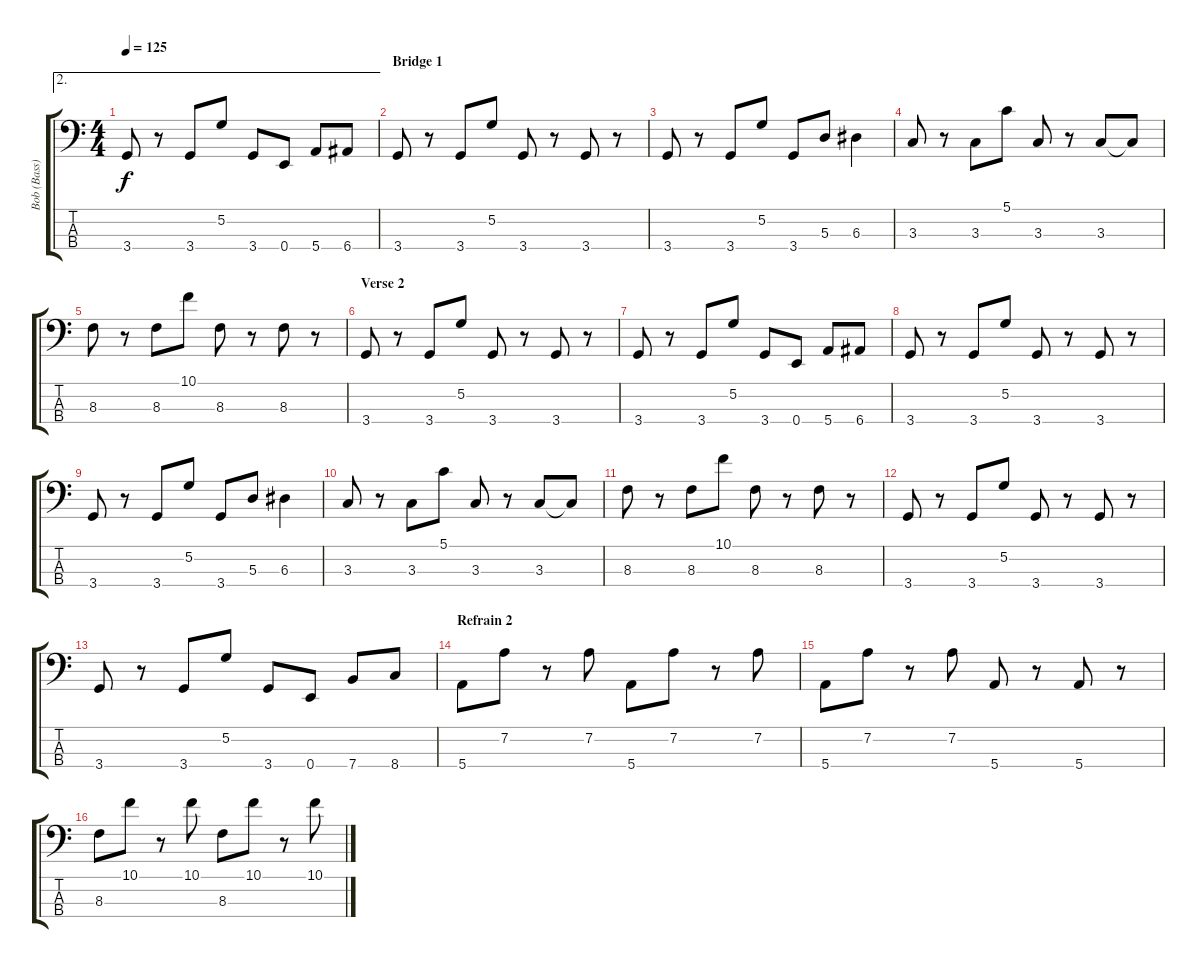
\track ("Bob (Bass)" "Bob (Bass)") {instrument electricbasspick}
\staff {score tabs}
\tuning (G2 D2 A1 E1) {hide}
\ae 2
\ts (4 4)
\tempo 125
\clef f4
\ks c
3.4.8{dy f} r.8 3.4.8 5.2.8 3.4.8 0.4.8 5.4.8 6.4.8 |
\section ("" "Bridge 1")
3.4.8 r.8 3.4.8 5.2.8 3.4.8 r.8 3.4.8 r.8 |
3.4.8 r.8 3.4.8 5.2.8 3.4.8 5.3.8 6.3.4 |
3.3.8 r.8 3.3.8 5.1.8 3.3.8 r.8 3.3.8 3.3{t}.8 |
8.3.8 r.8 8.3.8 10.1.8 8.3.8 r.8 8.3.8 r.8 |
\section ("" "Verse 2")
3.4.8 r.8 3.4.8 5.2.8 3.4.8 r.8 3.4.8 r.8 |
3.4.8 r.8 3.4.8 5.2.8 3.4.8 0.4.8 5.4.8 6.4.8 |
3.4.8 r.8 3.4.8 5.2.8 3.4.8 r.8 3.4.8 r.8 |
3.4.8 r.8 3.4.8 5.2.8 3.4.8 5.3.8 6.3.4 |
3.3.8 r.8 3.3.8 5.1.8 3.3.8 r.8 3.3.8 3.3{t}.8 |
8.3.8 r.8 8.3.8 10.1.8 8.3.8 r.8 8.3.8 r.8 |
3.4.8 r.8 3.4.8 5.2.8 3.4.8 r.8 3.4.8 r.8 |
3.4.8 r.8 3.4.8 5.2.8 3.4.8 0.4.8 7.4.8 8.4.8 |
\section ("" "Refrain 2")
5.4.8 7.2.8 r.8 7.2.8 5.4.8 7.2.8 r.8 7.2.8 |
5.4.8 7.2.8 r.8 7.2.8 5.4.8 r.8 5.4.8 r.8 |
8.3.8 10.1.8 r.8 10.1.8 8.3.8 10.1.8 r.8 10.1.8
